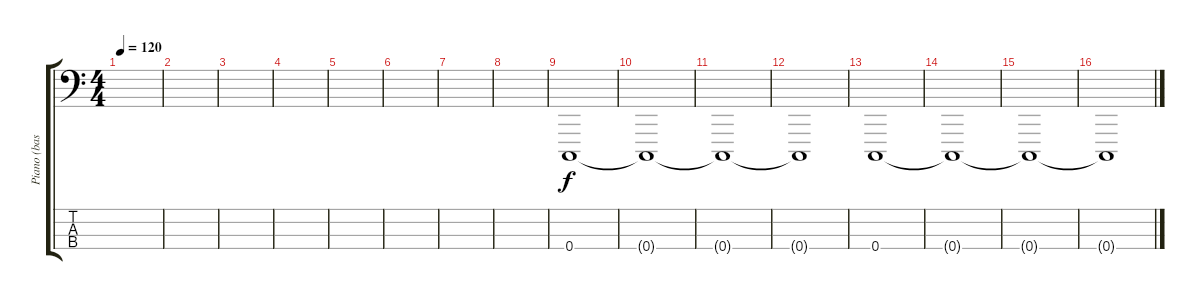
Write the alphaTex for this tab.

\track ("Piano (bass)" "Piano (bas") {instrument acousticgrandpiano}
\staff {score tabs}
\tuning (F2 C2 G1 C1) {hide}
\ts (4 4)
\tempo 120
\clef f4
\ks c
|
|
|
|
|
|
|
|
0.4.1 |
0.4{t}.1 |
0.4{t}.1 |
0.4{t}.1 |
0.4.1 |
0.4{t}.1 |
0.4{t}.1 |
0.4{t}.1
